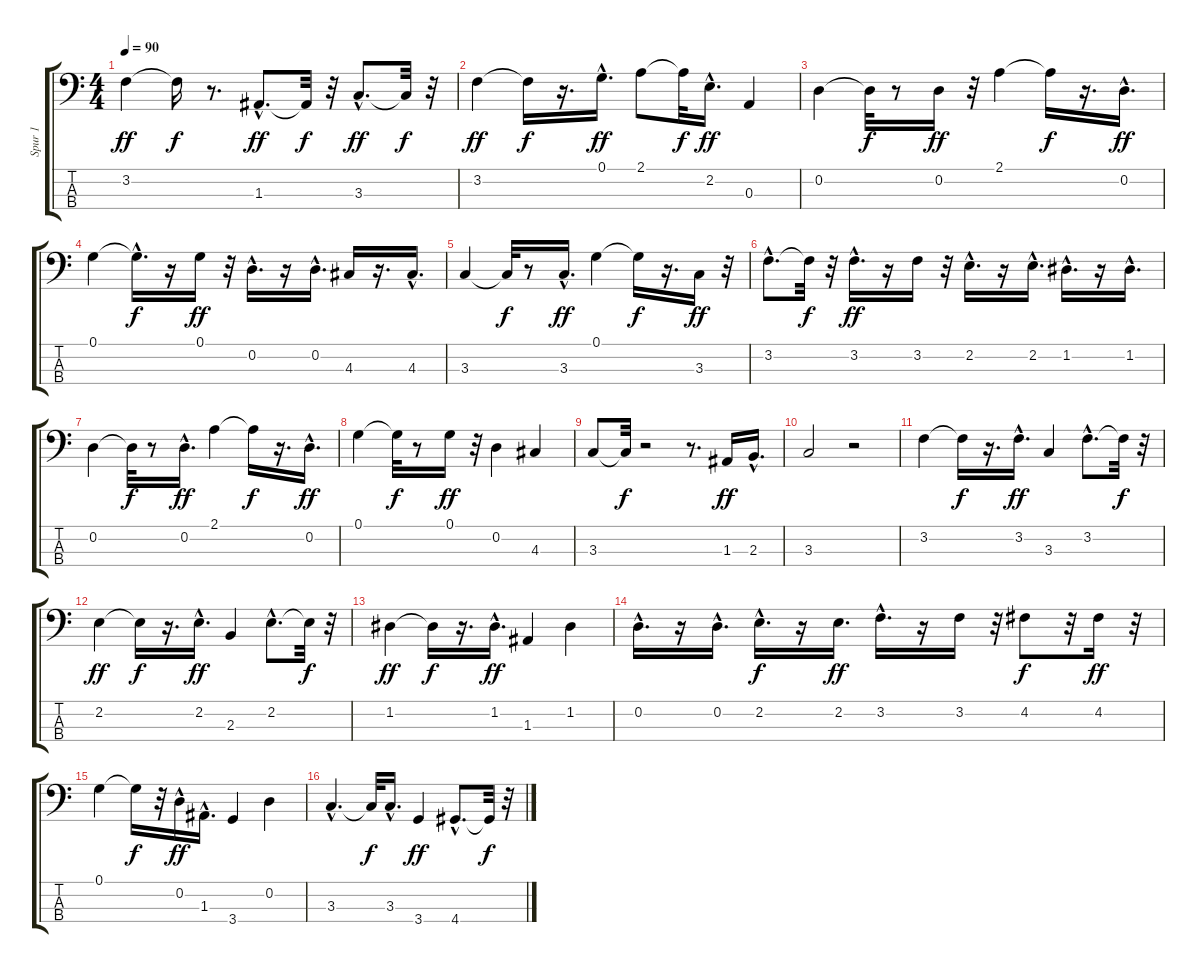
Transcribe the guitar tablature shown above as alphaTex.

\track ("Spur 1" "Spur 1") {instrument electricbasspick}
\staff {score tabs}
\tuning (G2 D2 A1 E1) {hide}
\ts (4 4)
\tempo 90
\clef f4
\ks c
3.2.4{dy ff} 3.2{t}.16{dy f} r.8{d} 1.3{hac}.8{d dy ff} 1.3{t}.32{dy f} r.32 3.3{hac}.8{d dy ff} 3.3{t}.32{dy f} r.32 |
3.2.4{dy ff} 3.2{t}.16{dy f} r.16{d} 0.1{hac}.16{d dy ff} 2.1.8 2.1{t}.32{dy f} 2.2{hac}.16{d dy ff} 0.3.4 |
0.2.4 0.2{t}.32{dy f} r.8 0.2.16{dy ff} r.32 2.1.4 2.1{t}.16{dy f} r.16{d} 0.2{hac}.16{d dy ff} |
0.1.4 0.1{hac t}.16{d dy f} r.16 0.1.16{dy ff} r.32 0.2{hac}.16{d} r.16 0.2{hac}.16{d} 4.3.16 r.16{d} 4.3{hac}.16{d} |
3.3.4 3.3{t}.32{dy f} r.8 3.3{hac}.16{d dy ff} 0.1.4 0.1{t}.16{dy f} r.16{d} 3.3.16{dy ff} r.32 |
3.2{hac}.8{d} 3.2{t}.32{dy f} r.32 3.2{hac}.16{d dy ff} r.16 3.2.16 r.32 2.2{hac}.16{d} r.16 2.2{hac}.16{d} 1.2{hac}.16{d} r.16 1.2{hac}.16{d} |
0.2.4 0.2{t}.32{dy f} r.8 0.2{hac}.16{d dy ff} 2.1.4 2.1{t}.16{dy f} r.16{d} 0.2{hac}.16{d dy ff} |
0.1.4 0.1{t}.32{dy f} r.8 0.1.16{dy ff} r.32 0.2.4 4.3.4 |
3.3.8 3.3{t}.32{dy f} r.2 r.8{d} 1.3.16{dy ff} 2.3{hac}.16{d} |
3.3.2 r.2 |
3.2.4 3.2{t}.16{dy f} r.16{d} 3.2{hac}.16{d dy ff} 3.3.4 3.2{hac}.8{d} 3.2{t}.32{dy f} r.32 |
2.2.4{dy ff} 2.2{t}.16{dy f} r.16{d} 2.2{hac}.16{d dy ff} 2.3.4 2.2{hac}.8{d} 2.2{t}.32{dy f} r.32 |
1.2.4{dy ff} 1.2{t}.16{dy f} r.16{d} 1.2{hac}.16{d dy ff} 1.3.4 1.2.4 |
0.2{hac}.16{d} r.16 0.2{hac}.16{d} 2.2{hac}.16{d dy f} r.16 2.2.16{d dy ff} 3.2{hac}.16{d} r.16 3.2.16 r.32 4.2.8{dy f} r.32 4.2.16{dy ff} r.32 |
0.1.4 0.1{t}.16{dy f} r.32 0.2{hac}.16{dy ff} 1.3{hac}.16{d} 3.4.4 0.2.4 |
3.3{hac}.4{d} 3.3{t}.32{dy f} 3.3{hac}.16{d} 3.4.4{dy ff} 4.4{hac}.8{d} 4.4{t}.32{dy f} r.32
